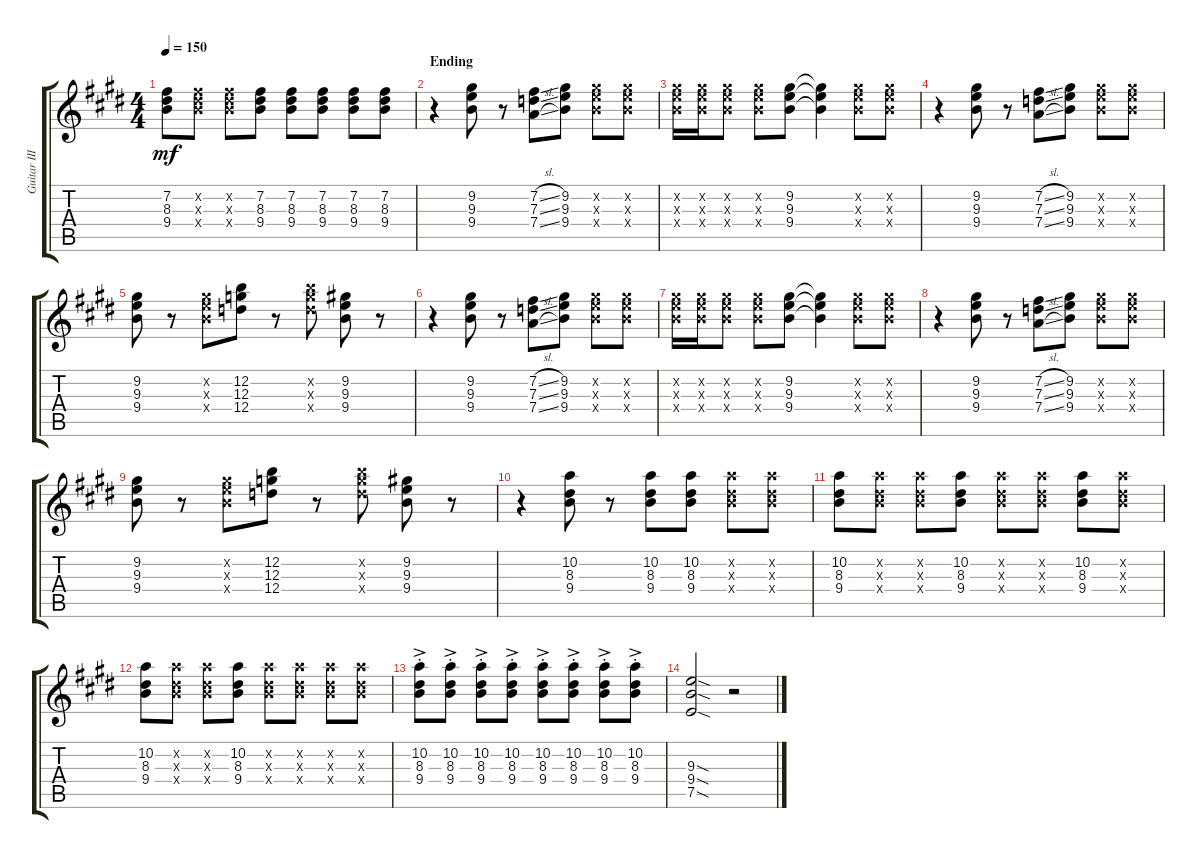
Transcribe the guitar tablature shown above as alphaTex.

\track ("Guitar III" "Guitar III") {instrument overdrivenguitar}
\staff {score tabs}
\tuning (E4 B3 G3 D3 A2 E2) {hide}
\ts (4 4)
\tempo 150
\clef g2
\ks e
(7.2 8.3 9.4).8{dy mf} (7.2{x} 8.3{x} 9.4{x}).8 (7.2{x} 8.3{x} 9.4{x}).8 (7.2 8.3 9.4).8 (7.2 8.3 9.4).8 (7.2 8.3 9.4).8 (7.2 8.3 9.4).8 (7.2 8.3 9.4).8 |
\section ("" "Ending")
r.4 (9.2 9.3 9.4).8 r.8 (7.2{sl} 7.3{sl} 7.4{sl}).8 (9.2 9.3 9.4).8 (9.2{x} 9.3{x} 9.4{x}).8 (9.2{x} 9.3{x} 9.4{x}).8 |
(9.2{x} 9.3{x} 9.4{x}).16 (9.2{x} 9.3{x} 9.4{x}).16 (9.2{x} 9.3{x} 9.4{x}).8 (9.2{x} 9.3{x} 9.4{x}).8 (9.2 9.3 9.4).8 (9.2{t} 9.3{t} 9.4{t}).4 (9.2{x} 9.3{x} 9.4{x}).8 (9.2{x} 9.3{x} 9.4{x}).8 |
r.4 (9.2 9.3 9.4).8 r.8 (7.2{sl} 7.3{sl} 7.4{sl}).8 (9.2 9.3 9.4).8 (9.2{x} 9.3{x} 9.4{x}).8 (9.2{x} 9.3{x} 9.4{x}).8 |
(9.2 9.3 9.4).8 r.8 (9.2{x} 9.3{x} 9.4{x}).8 (12.2 12.3 12.4).8 r.8 (12.2{x} 12.3{x} 12.4{x}).8 (9.2 9.3 9.4).8 r.8 |
r.4 (9.2 9.3 9.4).8 r.8 (7.2{sl} 7.3{sl} 7.4{sl}).8 (9.2 9.3 9.4).8 (9.2{x} 9.3{x} 9.4{x}).8 (9.2{x} 9.3{x} 9.4{x}).8 |
(9.2{x} 9.3{x} 9.4{x}).16 (9.2{x} 9.3{x} 9.4{x}).16 (9.2{x} 9.3{x} 9.4{x}).8 (9.2{x} 9.3{x} 9.4{x}).8 (9.2 9.3 9.4).8 (9.2{t} 9.3{t} 9.4{t}).4 (9.2{x} 9.3{x} 9.4{x}).8 (9.2{x} 9.3{x} 9.4{x}).8 |
r.4 (9.2 9.3 9.4).8 r.8 (7.2{sl} 7.3{sl} 7.4{sl}).8 (9.2 9.3 9.4).8 (9.2{x} 9.3{x} 9.4{x}).8 (9.2{x} 9.3{x} 9.4{x}).8 |
(9.2 9.3 9.4).8 r.8 (9.2{x} 9.3{x} 9.4{x}).8 (12.2 12.3 12.4).8 r.8 (12.2{x} 12.3{x} 12.4{x}).8 (9.2 9.3 9.4).8 r.8 |
r.4 (10.2 8.3 9.4).8 r.8 (10.2 8.3 9.4).8 (10.2 8.3 9.4).8 (10.2{x} 8.3{x} 9.4{x}).8 (10.2{x} 8.3{x} 9.4{x}).8 |
(10.2 8.3 9.4).8 (10.2{x} 8.3{x} 9.4{x}).8 (10.2{x} 8.3{x} 9.4{x}).8 (10.2 8.3 9.4).8 (10.2{x} 8.3{x} 9.4{x}).8 (10.2{x} 8.3{x} 9.4{x}).8 (10.2 8.3 9.4).8 (10.2{x} 8.3{x} 9.4{x}).8 |
(10.2 8.3 9.4).8 (10.2{x} 8.3{x} 9.4{x}).8 (10.2{x} 8.3{x} 9.4{x}).8 (10.2 8.3 9.4).8 (10.2{x} 8.3{x} 9.4{x}).8 (10.2{x} 8.3{x} 9.4{x}).8 (10.2{x} 8.3{x} 9.4{x}).8 (10.2{x} 8.3{x} 9.4{x}).8 |
(10.2{ac st} 8.3{ac st} 9.4{ac st}).8 (10.2{ac st} 8.3{ac st} 9.4{ac st}).8 (10.2{ac st} 8.3{ac st} 9.4{ac st}).8 (10.2{ac st} 8.3{ac st} 9.4{ac st}).8 (10.2{ac st} 8.3{ac st} 9.4{ac st}).8 (10.2{ac st} 8.3{ac st} 9.4{ac st}).8 (10.2{ac st} 8.3{ac st} 9.4{ac st}).8 (10.2{ac st} 8.3{ac st} 9.4{ac st}).8 |
(9.3{sod} 9.4{sod} 7.5{sod}).2 r.2
